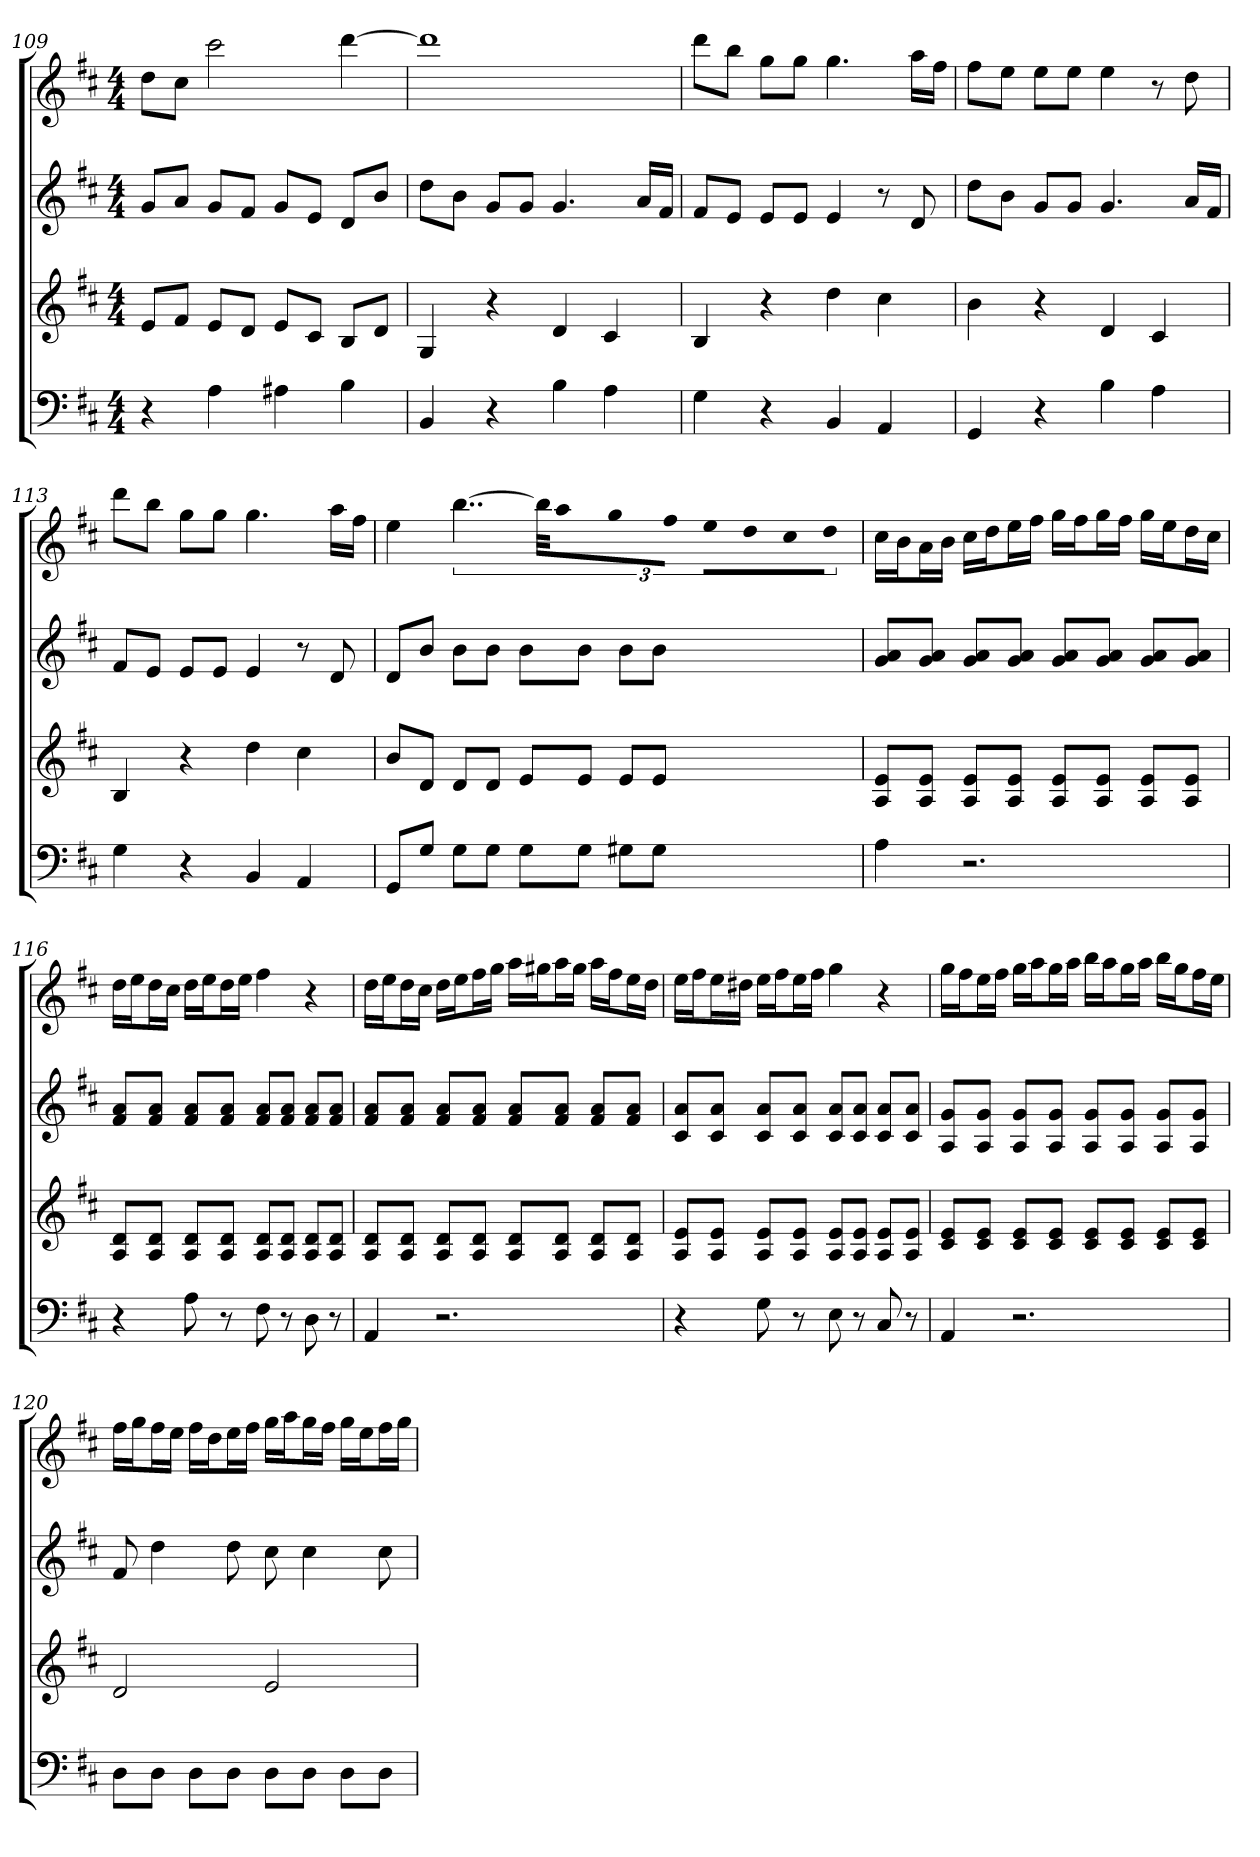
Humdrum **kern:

**kern	**kern	**kern	**kern
*part4	*part3	*part2	*part1
*staff4	*staff3	*staff2	*staff1
*k[f#c#]	*k[f#c#]	*k[f#c#]	*k[f#c#]
*D:	*D:	*D:	*D:
*M4/4	*M4/4	*M4/4	*M4/4
=109	=109	=109	=109
4r	8eL	8gL	8ddL
.	8f#J	8aJ	8cc#J
4A	8eL	8gL	2ccc#
.	8dJ	8f#J	.
4A#X	8eL	8gL	.
.	8c#J	8eJ	.
4B	8BL	8dL	[4ddd
.	8dJ	8bJ	.
=110	=110	=110	=110
4BB	4G	8ddL	1ddd]
.	.	8bJ	.
4r	4r	8gL	.
.	.	8gJ	.
4B	4d	4.g	.
4A	4c#	.	.
.	.	16aLL	.
.	.	16f#JJ	.
=111	=111	=111	=111
4G	4B	8f#L	8dddL
.	.	8eJ	8bbJ
4r	4r	8eL	8ggL
.	.	8eJ	8ggJ
4BB	4dd	4e	4.gg
4AA	4cc#	8r	.
.	.	8d	16aaLL
.	.	.	16ff#JJ
=112	=112	=112	=112
4GG	4b	8ddL	8ff#L
.	.	8bJ	8eeJ
4r	4r	8gL	8eeL
.	.	8gJ	8eeJ
4B	4d	4.g	4ee
4A	4c#	.	8r
.	.	16aLL	8dd
.	.	16f#JJ	.
=113	=113	=113	=113
4G	4B	8f#L	8dddL
.	.	8eJ	8bbJ
4r	4r	8eL	8ggL
.	.	8eJ	8ggJ
4BB	4dd	4e	4.gg
4AA	4cc#	8r	.
.	.	8d	16aaLL
.	.	.	16ff#JJ
=114	=114	=114	=114
8GGL	8bL	8dL	4ee
8GJ	8dJ	8bJ	.
8GL	8dL	8bL	[6..bb
8GJ	8dJ	8bJ	.
8GL	8eL	8bL	.
.	.	.	48bbKLL]
.	.	.	16aaJ
8GJ	8eJ	8bJ	16ggL
.	.	.	16ff#JJ
8G#XL	8eL	8bL	16eeLL
.	.	.	16ddJ
8G#J	8eJ	8bJ	16cc#L
.	.	.	16ddJJ
=115	=115	=115	=115
4A	8A 8eL	8g 8aL	16cc#LL
.	.	.	16bJ
.	8A 8eJ	8g 8aJ	16aL
.	.	.	16bJJ
2.r	8A 8eL	8g 8aL	16cc#LL
.	.	.	16ddJ
.	8A 8eJ	8g 8aJ	16eeL
.	.	.	16ff#JJ
.	8A 8eL	8g 8aL	16ggLL
.	.	.	16ff#J
.	8A 8eJ	8g 8aJ	16ggL
.	.	.	16ff#JJ
.	8A 8eL	8g 8aL	16ggLL
.	.	.	16eeJ
.	8A 8eJ	8g 8aJ	16ddL
.	.	.	16cc#JJ
=116	=116	=116	=116
4r	8A 8dL	8f# 8aL	16ddLL
.	.	.	16eeJ
.	8A 8dJ	8f# 8aJ	16ddL
.	.	.	16cc#JJ
8A	8A 8dL	8f# 8aL	16ddLL
.	.	.	16eeJ
8r	8A 8dJ	8f# 8aJ	16ddL
.	.	.	16eeJJ
8F#	8A 8dL	8f# 8aL	4ff#
8r	8A 8dJ	8f# 8aJ	.
8D	8A 8dL	8f# 8aL	4r
8r	8A 8dJ	8f# 8aJ	.
=117	=117	=117	=117
4AA	8A 8dL	8f# 8aL	16ddLL
.	.	.	16eeJ
.	8A 8dJ	8f# 8aJ	16ddL
.	.	.	16cc#JJ
2.r	8A 8dL	8f# 8aL	16ddLL
.	.	.	16eeJ
.	8A 8dJ	8f# 8aJ	16ff#L
.	.	.	16ggJJ
.	8A 8dL	8f# 8aL	16aaLL
.	.	.	16gg#XJ
.	8A 8dJ	8f# 8aJ	16aaL
.	.	.	16gg#JJ
.	8A 8dL	8f# 8aL	16aaLL
.	.	.	16ff#J
.	8A 8dJ	8f# 8aJ	16eeL
.	.	.	16ddJJ
=118	=118	=118	=118
4r	8A 8eL	8c# 8aL	16eeLL
.	.	.	16ff#J
.	8A 8eJ	8c# 8aJ	16eeL
.	.	.	16dd#XJJ
8G	8A 8eL	8c# 8aL	16eeLL
.	.	.	16ff#J
8r	8A 8eJ	8c# 8aJ	16eeL
.	.	.	16ff#JJ
8E	8A 8eL	8c# 8aL	4gg
8r	8A 8eJ	8c# 8aJ	.
8C#	8A 8eL	8c# 8aL	4r
8r	8A 8eJ	8c# 8aJ	.
=119	=119	=119	=119
4AA	8c# 8eL	8A 8gL	16ggLL
.	.	.	16ff#J
.	8c# 8eJ	8A 8gJ	16eeL
.	.	.	16ff#JJ
2.r	8c# 8eL	8A 8gL	16ggLL
.	.	.	16aaJ
.	8c# 8eJ	8A 8gJ	16ggL
.	.	.	16aaJJ
.	8c# 8eL	8A 8gL	16bbLL
.	.	.	16aaJ
.	8c# 8eJ	8A 8gJ	16ggL
.	.	.	16aaJJ
.	8c# 8eL	8A 8gL	16bbLL
.	.	.	16ggJ
.	8c# 8eJ	8A 8gJ	16ff#L
.	.	.	16eeJJ
=120	=120	=120	=120
8DL	2d	8f#	16ff#LL
.	.	.	16ggJ
8DJ	.	4dd	16ff#L
.	.	.	16eeJJ
8DL	.	.	16ff#LL
.	.	.	16ddJ
8DJ	.	8dd	16eeL
.	.	.	16ff#JJ
8DL	2e	8cc#	16ggLL
.	.	.	16aaJ
8DJ	.	4cc#	16ggL
.	.	.	16ff#JJ
8DL	.	.	16ggLL
.	.	.	16eeJ
8DJ	.	8cc#	16ff#L
.	.	.	16ggJJ
=	=	=	=
*-	*-	*-	*-
